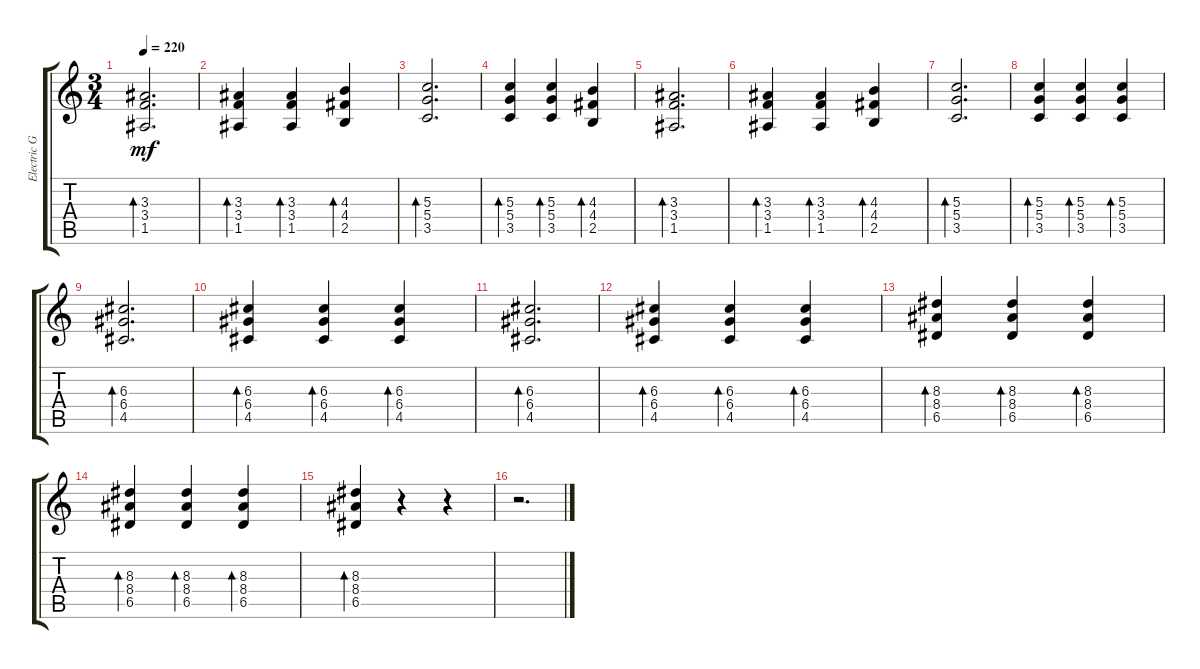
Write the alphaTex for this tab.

\track ("Electric Guitar" "Electric G") {instrument electricguitarclean}
\staff {score tabs}
\tuning (E4 B3 G3 D3 A2 E2) {hide}
\ts (3 4)
\tempo 220
\clef g2
\ks c
(3.3 3.4 1.5).2{d bd 30 dy mf} |
(3.3 3.4 1.5).4{bd 30} (3.3 3.4 1.5).4{bd 30} (4.3 4.4 2.5).4{bd 30} |
(5.3 5.4 3.5).2{d bd 30} |
(5.3 5.4 3.5).4{bd 30} (5.3 5.4 3.5).4{bd 30} (4.3 4.4 2.5).4{bd 30} |
(3.3 3.4 1.5).2{d bd 30} |
(3.3 3.4 1.5).4{bd 30} (3.3 3.4 1.5).4{bd 30} (4.3 4.4 2.5).4{bd 30} |
(5.3 5.4 3.5).2{d bd 30} |
(5.3 5.4 3.5).4{bd 30} (5.3 5.4 3.5).4{bd 30} (5.3 5.4 3.5).4{bd 30} |
(6.3 6.4 4.5).2{d bd 30} |
(6.3 6.4 4.5).4{bd 30} (6.3 6.4 4.5).4{bd 30} (6.3 6.4 4.5).4{bd 30} |
(6.3 6.4 4.5).2{d bd 30} |
(6.3 6.4 4.5).4{bd 30} (6.3 6.4 4.5).4{bd 30} (6.3 6.4 4.5).4{bd 30} |
(8.3 8.4 6.5).4{bd 30} (8.3 8.4 6.5).4{bd 30} (8.3 8.4 6.5).4{bd 30} |
(8.3 8.4 6.5).4{bd 30} (8.3 8.4 6.5).4{bd 30} (8.3 8.4 6.5).4{bd 30} |
(8.3 8.4 6.5).4{bd 30} r.4 r.4 |
r.2{d}
